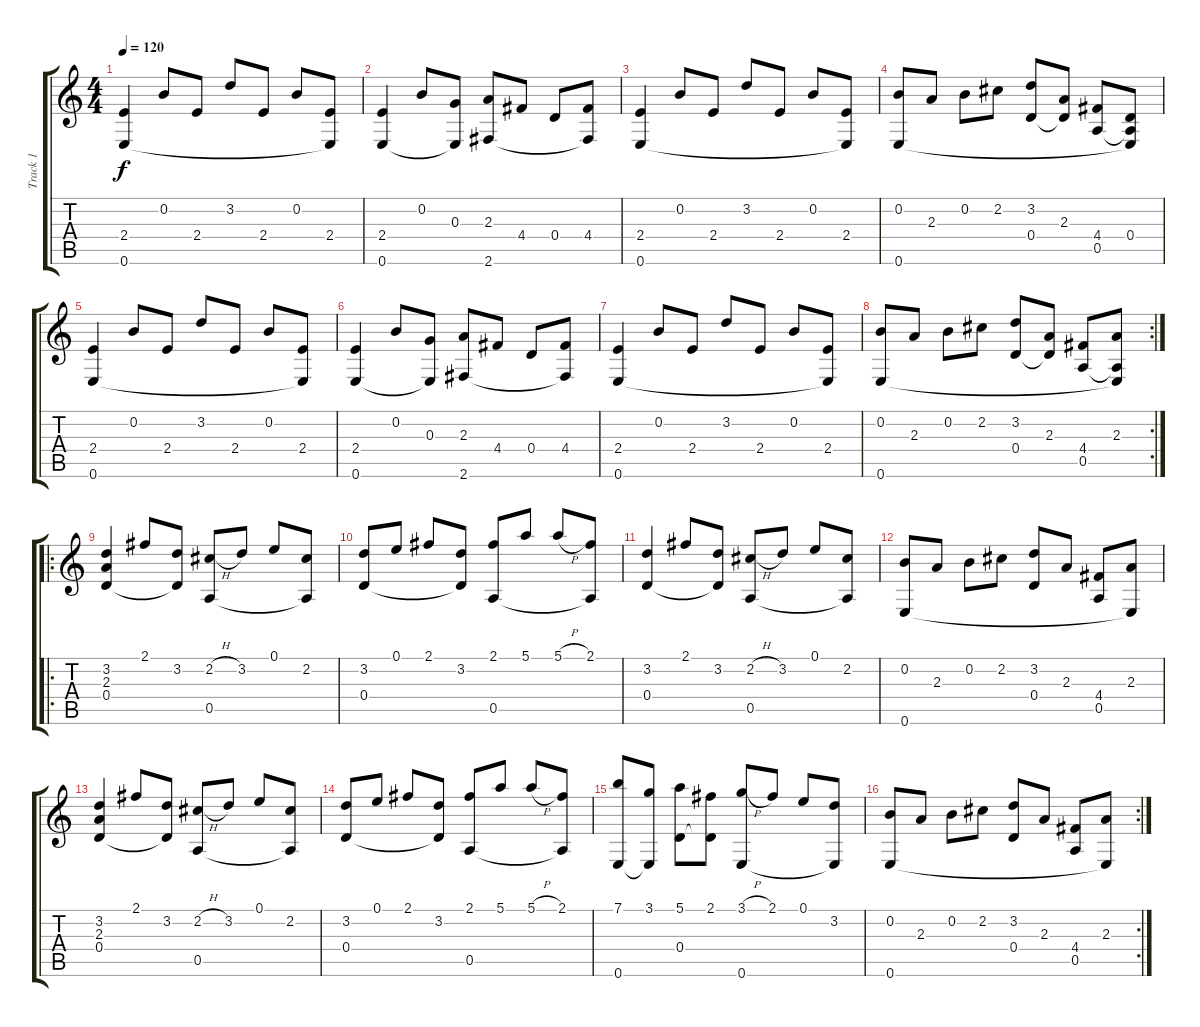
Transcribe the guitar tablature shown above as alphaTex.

\track ("Track 1" "Track 1") {instrument acousticguitarnylon}
\staff {score tabs}
\tuning (E4 B3 G3 D3 A2 E2) {hide}
\ts (4 4)
\tempo 120
\clef g2
\ks c
(2.4 0.6).4{dy f instrument acousticguitarnylon} 0.2.8 2.4.8 3.2.8 2.4.8 0.2.8 (2.4 0.6{t}).8 |
(2.4 0.6).4 0.2.8 (0.3 0.6{t}).8 (2.3 2.6).8 4.4.8 0.4.8 (4.4 2.6{t}).8 |
(2.4 0.6).4 0.2.8 2.4.8 3.2.8 2.4.8 0.2.8 (2.4 0.6{t}).8 |
(0.2 0.6).8 2.3.8 0.2.8 2.2.8 (3.2 0.4).8 (2.3 0.4{t}).8 (4.4 0.5).8 (0.4 0.5{t} 0.6{t}).8 |
(2.4 0.6).4 0.2.8 2.4.8 3.2.8 2.4.8 0.2.8 (2.4 0.6{t}).8 |
(2.4 0.6).4 0.2.8 (0.3 0.6{t}).8 (2.3 2.6).8 4.4.8 0.4.8 (4.4 2.6{t}).8 |
(2.4 0.6).4 0.2.8 2.4.8 3.2.8 2.4.8 0.2.8 (2.4 0.6{t}).8 |
\rc 2
(0.2 0.6).8 2.3.8 0.2.8 2.2.8 (3.2 0.4).8 (2.3 0.4{t}).8 (4.4 0.5).8 (2.3 0.5{t} 0.6{t}).8 |
\ro
(3.2 2.3 0.4).4 2.1.8 (3.2 0.4{t}).8 (2.2{h} 0.5).8 3.2.8 0.1.8 (2.2 0.5{t}).8 |
(3.2 0.4).8 0.1.8 2.1.8 (3.2 0.4{t}).8 (2.1 0.5).8 5.1.8 5.1{h}.8 (2.1 0.5{t}).8 |
(3.2 0.4).4 2.1.8 (3.2 0.4{t}).8 (2.2{h} 0.5).8 3.2.8 0.1.8 (2.2 0.5{t}).8 |
(0.2 0.6).8 2.3.8 0.2.8 2.2.8 (3.2 0.4).8 2.3.8 (4.4 0.5).8 (2.3 0.6{t}).8 |
(3.2 2.3 0.4).4 2.1.8 (3.2 0.4{t}).8 (2.2{h} 0.5).8 3.2.8 0.1.8 (2.2 0.5{t}).8 |
(3.2 0.4).8 0.1.8 2.1.8 (3.2 0.4{t}).8 (2.1 0.5).8 5.1.8 5.1{h}.8 (2.1 0.5{t}).8 |
(7.1 0.6).8 (3.1 0.6{t}).8 (5.1 0.4).8 (2.1 0.4{t}).8 (3.1{h} 0.6).8 2.1.8 0.1.8 (3.2 0.6{t}).8 |
\rc 2
(0.2 0.6).8 2.3.8 0.2.8 2.2.8 (3.2 0.4).8 2.3.8 (4.4 0.5).8 (2.3 0.6{t}).8
